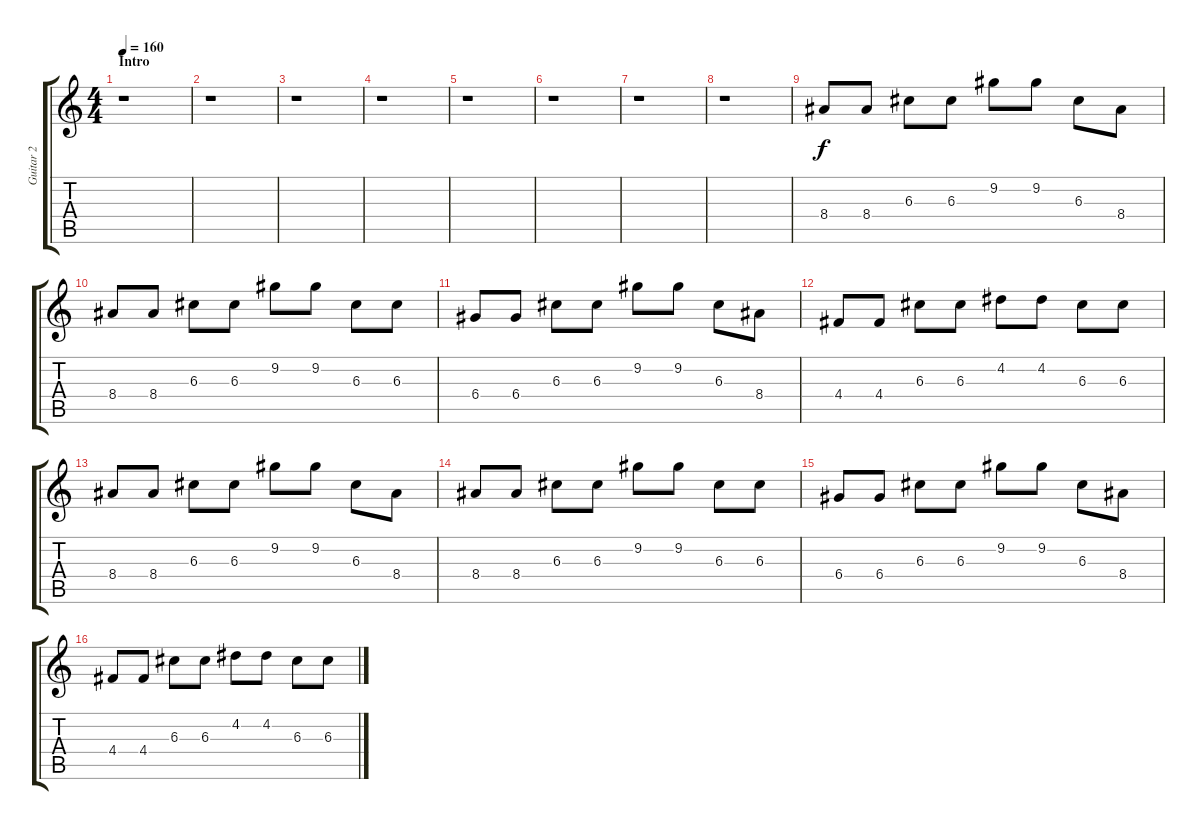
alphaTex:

\track ("Guitar 2" "Guitar 2") {instrument distortionguitar}
\staff {score tabs}
\tuning (E4 B3 G3 D3 A2 E2) {hide}
\ts (4 4)
\section ("" "Intro")
\tempo 160
\clef g2
\ks c
r.1{dy f instrument distortionguitar} |
r.1 |
r.1 |
r.1 |
r.1 |
r.1 |
r.1 |
r.1 |
8.4.8 8.4.8 6.3.8 6.3.8 9.2.8 9.2.8 6.3.8 8.4.8 |
8.4.8 8.4.8 6.3.8 6.3.8 9.2.8 9.2.8 6.3.8 6.3.8 |
6.4.8 6.4.8 6.3.8 6.3.8 9.2.8 9.2.8 6.3.8 8.4.8 |
4.4.8 4.4.8 6.3.8 6.3.8 4.2.8 4.2.8 6.3.8 6.3.8 |
8.4.8 8.4.8 6.3.8 6.3.8 9.2.8 9.2.8 6.3.8 8.4.8 |
8.4.8 8.4.8 6.3.8 6.3.8 9.2.8 9.2.8 6.3.8 6.3.8 |
6.4.8 6.4.8 6.3.8 6.3.8 9.2.8 9.2.8 6.3.8 8.4.8 |
4.4.8 4.4.8 6.3.8 6.3.8 4.2.8 4.2.8 6.3.8 6.3.8
